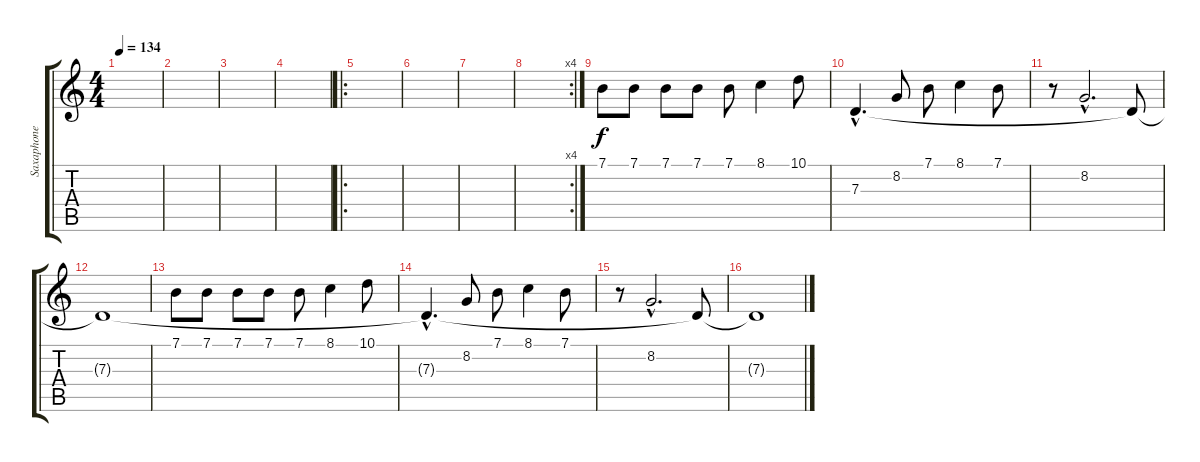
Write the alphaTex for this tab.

\track ("Saxaphone" "Saxaphone") {instrument sopranosax}
\staff {score tabs}
\tuning (E4 B3 G3 D3 A2 E2) {hide}
\ts (4 4)
\tempo 134
\clef g2
\ks c
|
|
|
|
\ro
|
|
|
\rc 4
|
7.1.8 7.1.8 7.1.8 7.1.8 7.1.8 8.1.4 10.1.8 |
7.3{hac}.4{d} 8.2.8 7.1.8 8.1.4 7.1.8 |
r.8 8.2{hac}.2{d} 7.3{t}.8 |
7.3{t}.1 |
7.1.8 7.1.8 7.1.8 7.1.8 7.1.8 8.1.4 10.1.8 |
7.3{hac t}.4{d} 8.2.8 7.1.8 8.1.4 7.1.8 |
r.8 8.2{hac}.2{d} 7.3{t}.8 |
7.3{t}.1
